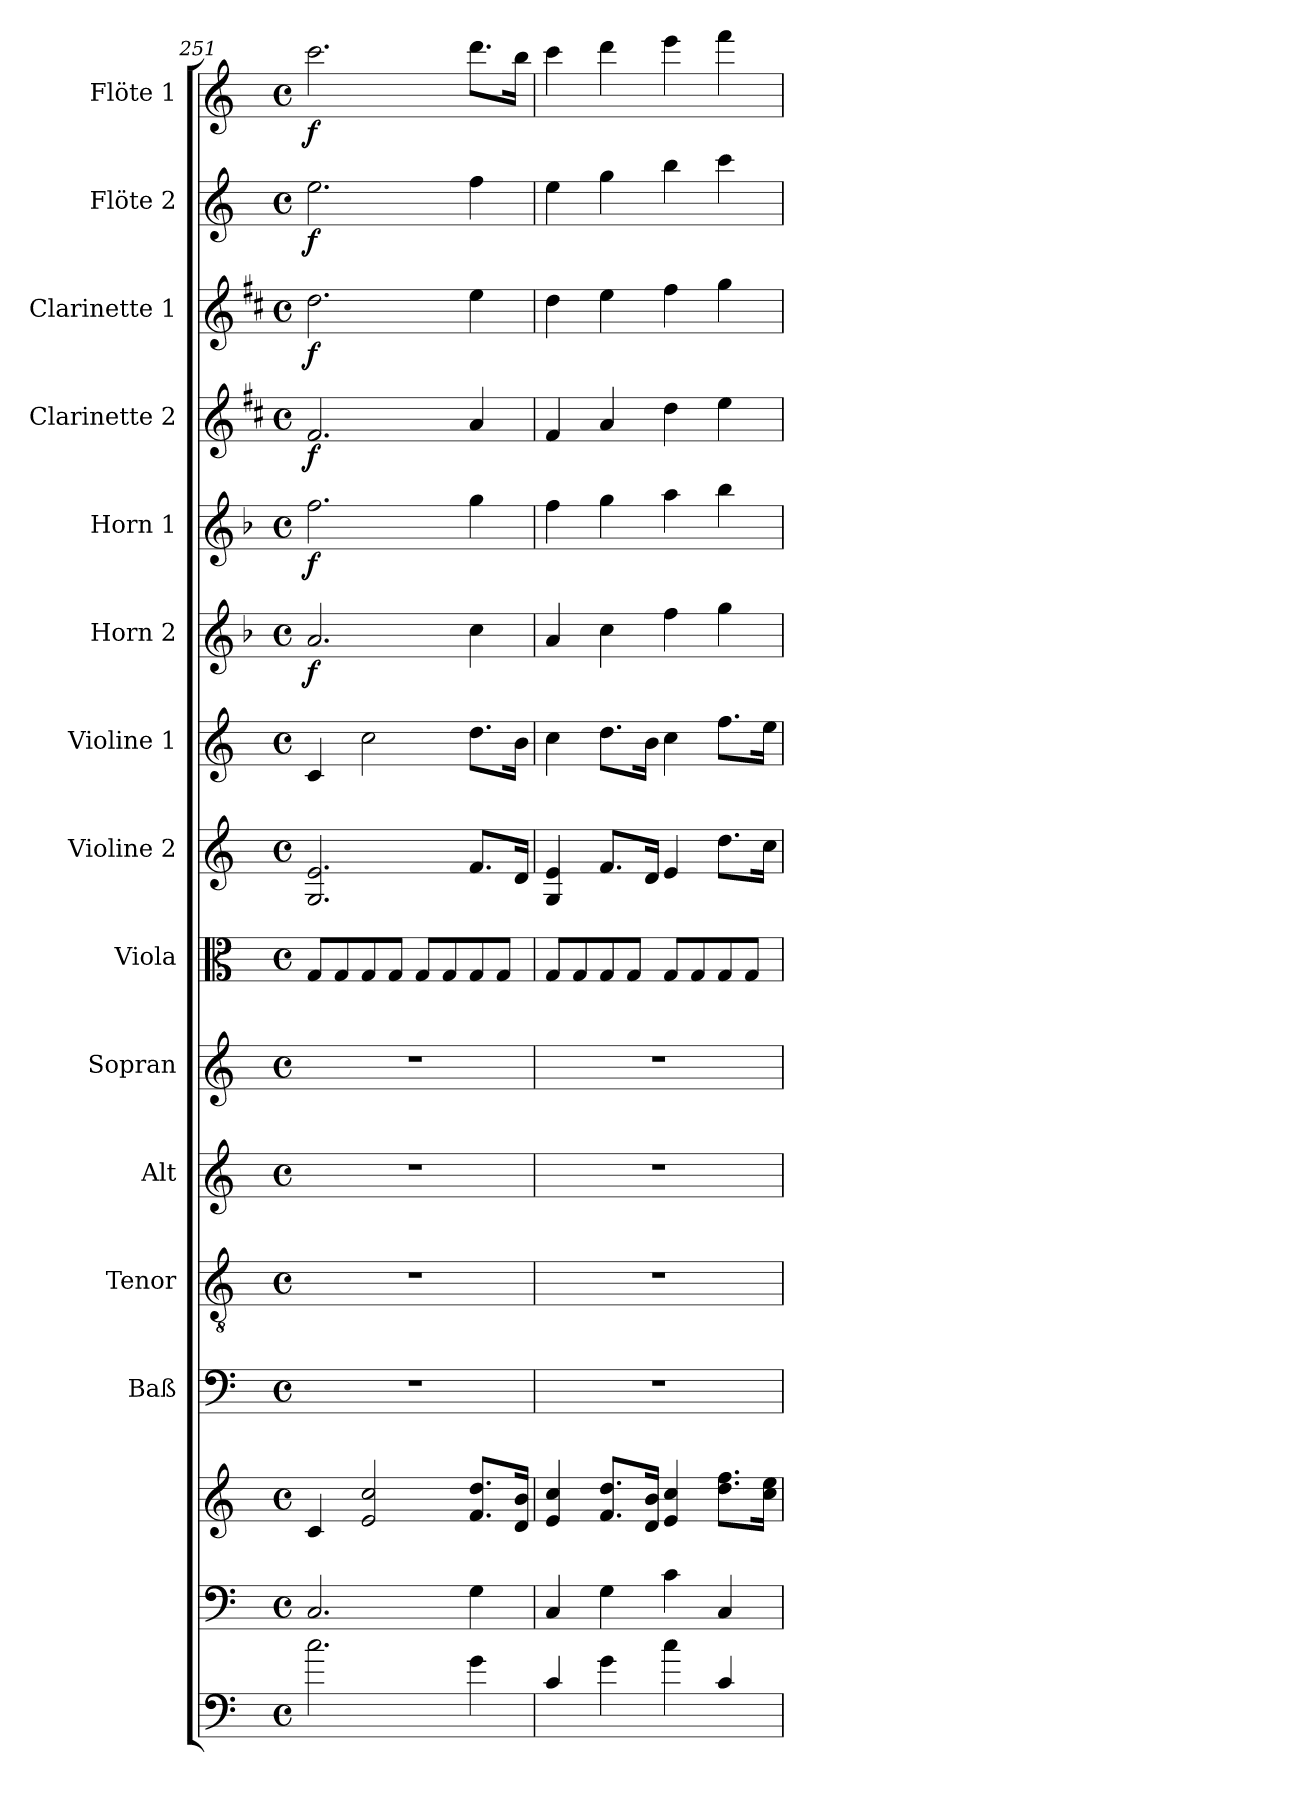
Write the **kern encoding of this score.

**kern	**kern	**kern	**kern	**kern	**kern	**kern	**kern	**kern	**kern	**kern	**dynam	**kern	**dynam	**kern	**dynam	**kern	**dynam	**kern	**dynam	**kern	**dynam
*part15	*part14	*part14	*part13	*part12	*part11	*part10	*part9	*part8	*part7	*part6	*part6	*part5	*part5	*part4	*part4	*part3	*part3	*part2	*part2	*part1	*part1
*staff16	*staff15	*staff14	*staff13	*staff12	*staff11	*staff10	*staff9	*staff8	*staff7	*staff6	*staff6	*staff5	*staff5	*staff4	*staff4	*staff3	*staff3	*staff2	*staff2	*staff1	*staff1
*	*	*	*I"Baß	*I"Tenor	*I"Alt	*I"Sopran	*I"Viola	*I"Violine 2	*I"Violine 1	*I"Horn 2	*	*I"Horn 1	*	*I"Clarinette 2	*	*I"Clarinette 1	*	*I"Flöte 2	*	*I"Flöte 1	*
*	*	*	*I'Baß	*I'Ten	*I'Alt	*I'Sop	*I'Vla.	*I'Vln. 2	*I'Vln. 1	*I'Hrn. 2	*	*I'Hrn. 1	*	*I'Cl. 2	*	*I'Cl. 1	*	*I'Fl. 2	*	*I'Fl. 1	*
*clefF4	*clefF4	*clefG2	*clefF4	*clefGv2	*clefG2	*clefG2	*clefC3	*clefG2	*clefG2	*clefG2	*	*clefG2	*	*clefG2	*	*clefG2	*	*clefG2	*	*clefG2	*
*ITrd7c12	*	*	*	*	*	*	*	*	*	*ITrd3c5	*	*ITrd3c5	*	*ITrd1c2	*	*ITrd1c2	*	*	*	*	*
*k[]	*k[]	*k[]	*k[]	*k[]	*k[]	*k[]	*k[]	*k[]	*k[]	*k[]	*	*k[]	*	*k[]	*	*k[]	*	*k[]	*	*k[]	*
*C:	*C:	*C:	*C:	*C:	*C:	*C:	*C:	*C:	*C:	*C:	*	*C:	*	*C:	*	*C:	*	*C:	*	*C:	*
*M4/4	*M4/4	*M4/4	*M4/4	*M4/4	*M4/4	*M4/4	*M4/4	*M4/4	*M4/4	*M4/4	*	*M4/4	*	*M4/4	*	*M4/4	*	*M4/4	*	*M4/4	*
*met(c)	*met(c)	*met(c)	*met(c)	*met(c)	*met(c)	*met(c)	*met(c)	*met(c)	*met(c)	*met(c)	*	*met(c)	*	*met(c)	*	*met(c)	*	*met(c)	*	*met(c)	*
=251	=251	=251	=251	=251	=251	=251	=251	=251	=251	=251	=251	=251	=251	=251	=251	=251	=251	=251	=251	=251	=251
!	!	!	!	!	!	!	!	!	!	!	!LO:DY:b	!	!LO:DY:b	!	!LO:DY:b	!	!LO:DY:b	!	!LO:DY:b	!	!LO:DY:b
2.c\	2.C/	4c/	1r	1r	1r	1r	8G/L	2.G/ 2.e/	4c/	2.e/	f	2.cc\	f	2.e/	f	2.cc\	f	2.ee\	f	2.ccc\	f
.	.	.	.	.	.	.	8G/	.	.	.	.	.	.	.	.	.	.	.	.	.	.
.	.	2e/ 2cc/	.	.	.	.	8G/	.	2cc\	.	.	.	.	.	.	.	.	.	.	.	.
.	.	.	.	.	.	.	8G/J	.	.	.	.	.	.	.	.	.	.	.	.	.	.
.	.	.	.	.	.	.	8G/L	.	.	.	.	.	.	.	.	.	.	.	.	.	.
.	.	.	.	.	.	.	8G/	.	.	.	.	.	.	.	.	.	.	.	.	.	.
4G\	4G\	8.f/ 8.dd/L	.	.	.	.	8G/	8.f/L	8.dd\L	4g\	.	4dd\	.	4g/	.	4dd\	.	4ff\	.	8.ddd\L	.
.	.	.	.	.	.	.	8G/J	.	.	.	.	.	.	.	.	.	.	.	.	.	.
.	.	16d/ 16b/Jk	.	.	.	.	.	16d/Jk	16b\Jk	.	.	.	.	.	.	.	.	.	.	16bb\Jk	.
=252	=252	=252	=252	=252	=252	=252	=252	=252	=252	=252	=252	=252	=252	=252	=252	=252	=252	=252	=252	=252	=252
4C/	4C/	4e/ 4cc/	1r	1r	1r	1r	8G/L	4G/ 4e/	4cc\	4e/	.	4cc\	.	4e/	.	4cc\	.	4ee\	.	4ccc\	.
.	.	.	.	.	.	.	8G/	.	.	.	.	.	.	.	.	.	.	.	.	.	.
4G\	4G\	8.f/ 8.dd/L	.	.	.	.	8G/	8.f/L	8.dd\L	4g\	.	4dd\	.	4g/	.	4dd\	.	4gg\	.	4ddd\	.
.	.	.	.	.	.	.	8G/J	.	.	.	.	.	.	.	.	.	.	.	.	.	.
.	.	16d/ 16b/Jk	.	.	.	.	.	16d/Jk	16b\Jk	.	.	.	.	.	.	.	.	.	.	.	.
4c\	4c\	4e/ 4cc/	.	.	.	.	8G/L	4e/	4cc\	4cc\	.	4ee\	.	4cc\	.	4ee\	.	4bb\	.	4eee\	.
.	.	.	.	.	.	.	8G/	.	.	.	.	.	.	.	.	.	.	.	.	.	.
4C/	4C/	8.dd\ 8.ff\L	.	.	.	.	8G/	8.dd\L	8.ff\L	4dd\	.	4ff\	.	4dd\	.	4ff\	.	4ccc\	.	4fff\	.
.	.	.	.	.	.	.	8G/J	.	.	.	.	.	.	.	.	.	.	.	.	.	.
.	.	16cc\ 16ee\Jk	.	.	.	.	.	16cc\Jk	16ee\Jk	.	.	.	.	.	.	.	.	.	.	.	.
=	=	=	=	=	=	=	=	=	=	=	=	=	=	=	=	=	=	=	=	=	=
*-	*-	*-	*-	*-	*-	*-	*-	*-	*-	*-	*-	*-	*-	*-	*-	*-	*-	*-	*-	*-	*-
